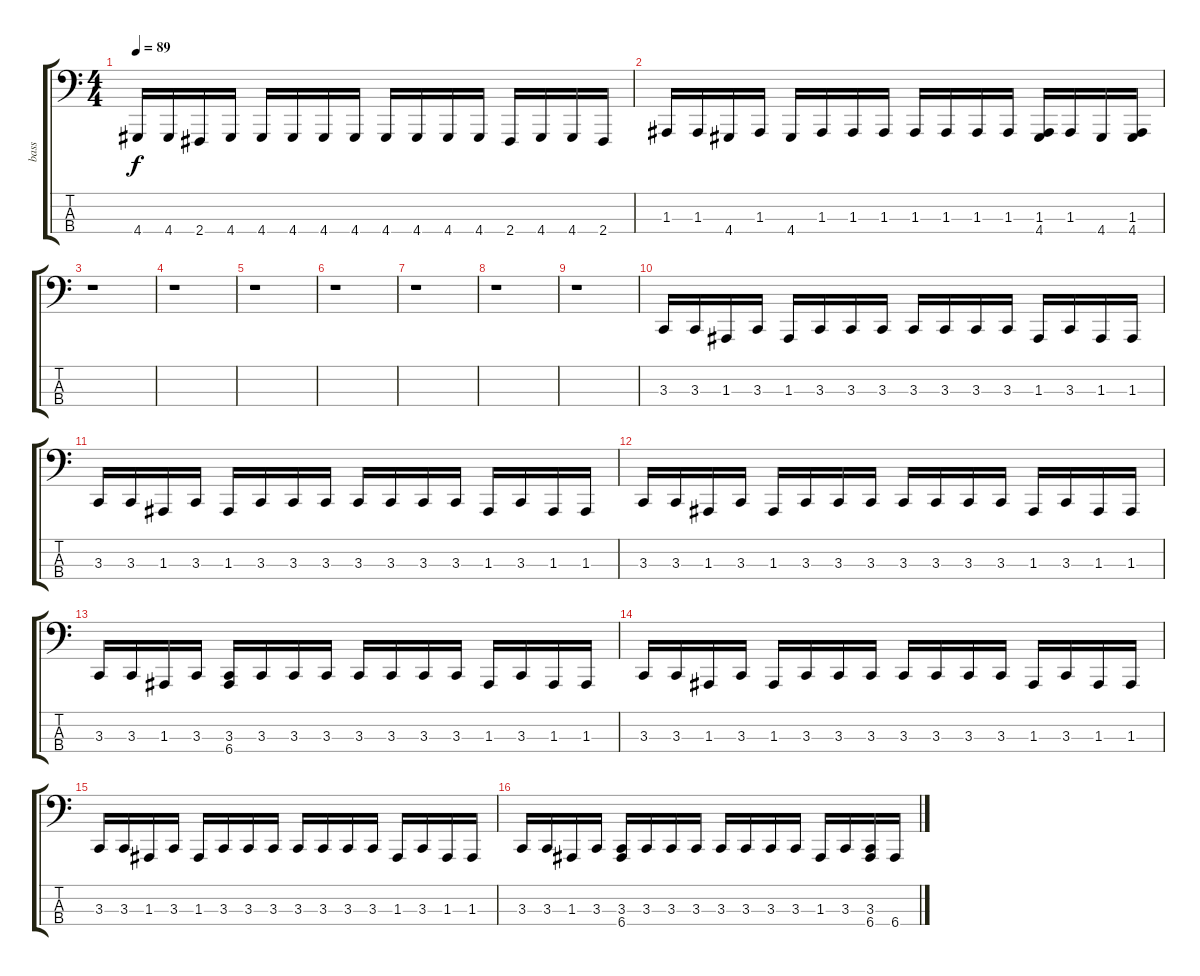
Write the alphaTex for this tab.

\track ("bass" "bass") {instrument pizzicatostrings}
\staff {score tabs}
\tuning (G2 D2 A1 E1) {hide}
\ts (4 4)
\tempo 89
\clef f4
\ks c
4.4.16{dy f} 4.4.16 2.4.16 4.4.16 4.4.16 4.4.16 4.4.16 4.4.16 4.4.16 4.4.16 4.4.16 4.4.16 2.4.16 4.4.16 4.4.16 2.4.16 |
1.3.16 1.3.16 4.4.16 1.3.16 4.4.16 1.3.16 1.3.16 1.3.16 1.3.16 1.3.16 1.3.16 1.3.16 (1.3 4.4).16 1.3.16 4.4.16 (1.3 4.4).16 |
r.1 |
r.1 |
r.1 |
r.1 |
r.1 |
r.1 |
r.1 |
3.3.16 3.3.16 1.3.16 3.3.16 1.3.16 3.3.16 3.3.16 3.3.16 3.3.16 3.3.16 3.3.16 3.3.16 1.3.16 3.3.16 1.3.16 1.3.16 |
3.3.16 3.3.16 1.3.16 3.3.16 1.3.16 3.3.16 3.3.16 3.3.16 3.3.16 3.3.16 3.3.16 3.3.16 1.3.16 3.3.16 1.3.16 1.3.16 |
3.3.16 3.3.16 1.3.16 3.3.16 1.3.16 3.3.16 3.3.16 3.3.16 3.3.16 3.3.16 3.3.16 3.3.16 1.3.16 3.3.16 1.3.16 1.3.16 |
3.3.16 3.3.16 1.3.16 3.3.16 (3.3 6.4).16 3.3.16 3.3.16 3.3.16 3.3.16 3.3.16 3.3.16 3.3.16 1.3.16 3.3.16 1.3.16 1.3.16 |
3.3.16 3.3.16 1.3.16 3.3.16 1.3.16 3.3.16 3.3.16 3.3.16 3.3.16 3.3.16 3.3.16 3.3.16 1.3.16 3.3.16 1.3.16 1.3.16 |
3.3.16 3.3.16 1.3.16 3.3.16 1.3.16 3.3.16 3.3.16 3.3.16 3.3.16 3.3.16 3.3.16 3.3.16 1.3.16 3.3.16 1.3.16 1.3.16 |
3.3.16 3.3.16 1.3.16 3.3.16 (3.3 6.4).16 3.3.16 3.3.16 3.3.16 3.3.16 3.3.16 3.3.16 3.3.16 1.3.16 3.3.16 (3.3 6.4).16 6.4.16
